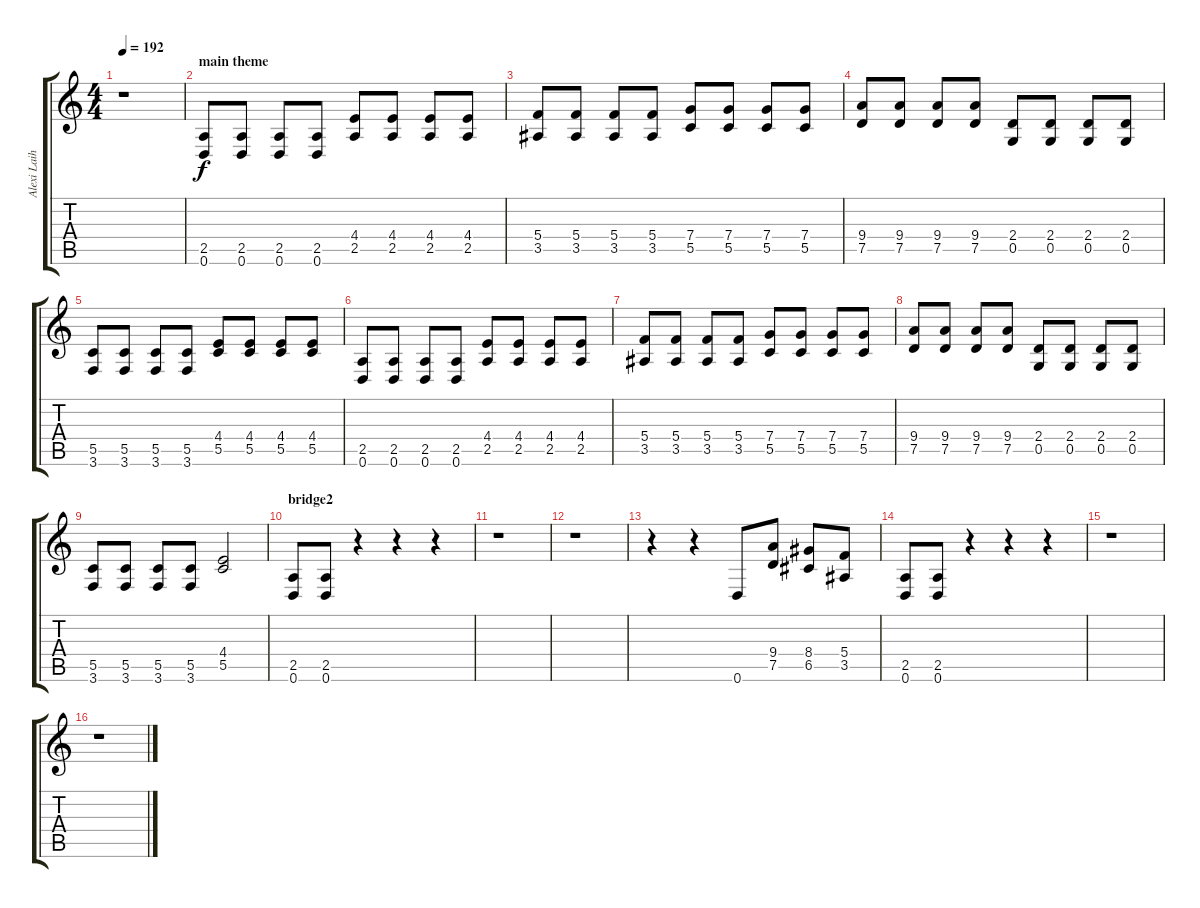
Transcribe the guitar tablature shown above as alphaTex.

\track ("Alexi Laiho" "Alexi Laih") {instrument overdrivenguitar}
\staff {score tabs}
\tuning (D4 A3 F3 C3 G2 D2) {hide}
\ts (4 4)
\tempo 192
\clef g2
\ks c
r.1{dy f} |
\section ("" "main theme")
(2.5 0.6).8 (2.5 0.6).8 (2.5 0.6).8 (2.5 0.6).8 (4.4 2.5).8 (4.4 2.5).8 (4.4 2.5).8 (4.4 2.5).8 |
(5.4 3.5).8 (5.4 3.5).8 (5.4 3.5).8 (5.4 3.5).8 (7.4 5.5).8 (7.4 5.5).8 (7.4 5.5).8 (7.4 5.5).8 |
(9.4 7.5).8 (9.4 7.5).8 (9.4 7.5).8 (9.4 7.5).8 (2.4 0.5).8 (2.4 0.5).8 (2.4 0.5).8 (2.4 0.5).8 |
(5.5 3.6).8 (5.5 3.6).8 (5.5 3.6).8 (5.5 3.6).8 (4.4 5.5).8 (4.4 5.5).8 (4.4 5.5).8 (4.4 5.5).8 |
(2.5 0.6).8 (2.5 0.6).8 (2.5 0.6).8 (2.5 0.6).8 (4.4 2.5).8 (4.4 2.5).8 (4.4 2.5).8 (4.4 2.5).8 |
(5.4 3.5).8 (5.4 3.5).8 (5.4 3.5).8 (5.4 3.5).8 (7.4 5.5).8 (7.4 5.5).8 (7.4 5.5).8 (7.4 5.5).8 |
(9.4 7.5).8 (9.4 7.5).8 (9.4 7.5).8 (9.4 7.5).8 (2.4 0.5).8 (2.4 0.5).8 (2.4 0.5).8 (2.4 0.5).8 |
(5.5 3.6).8 (5.5 3.6).8 (5.5 3.6).8 (5.5 3.6).8 (4.4 5.5).2 |
\section ("" "bridge2")
(2.5 0.6).8 (2.5 0.6).8 r.4 r.4 r.4 |
r.1 |
r.1 |
r.4 r.4 0.6.8 (9.4 7.5).8 (8.4 6.5).8 (5.4 3.5).8 |
(2.5 0.6).8 (2.5 0.6).8 r.4 r.4 r.4 |
r.1 |
r.1
